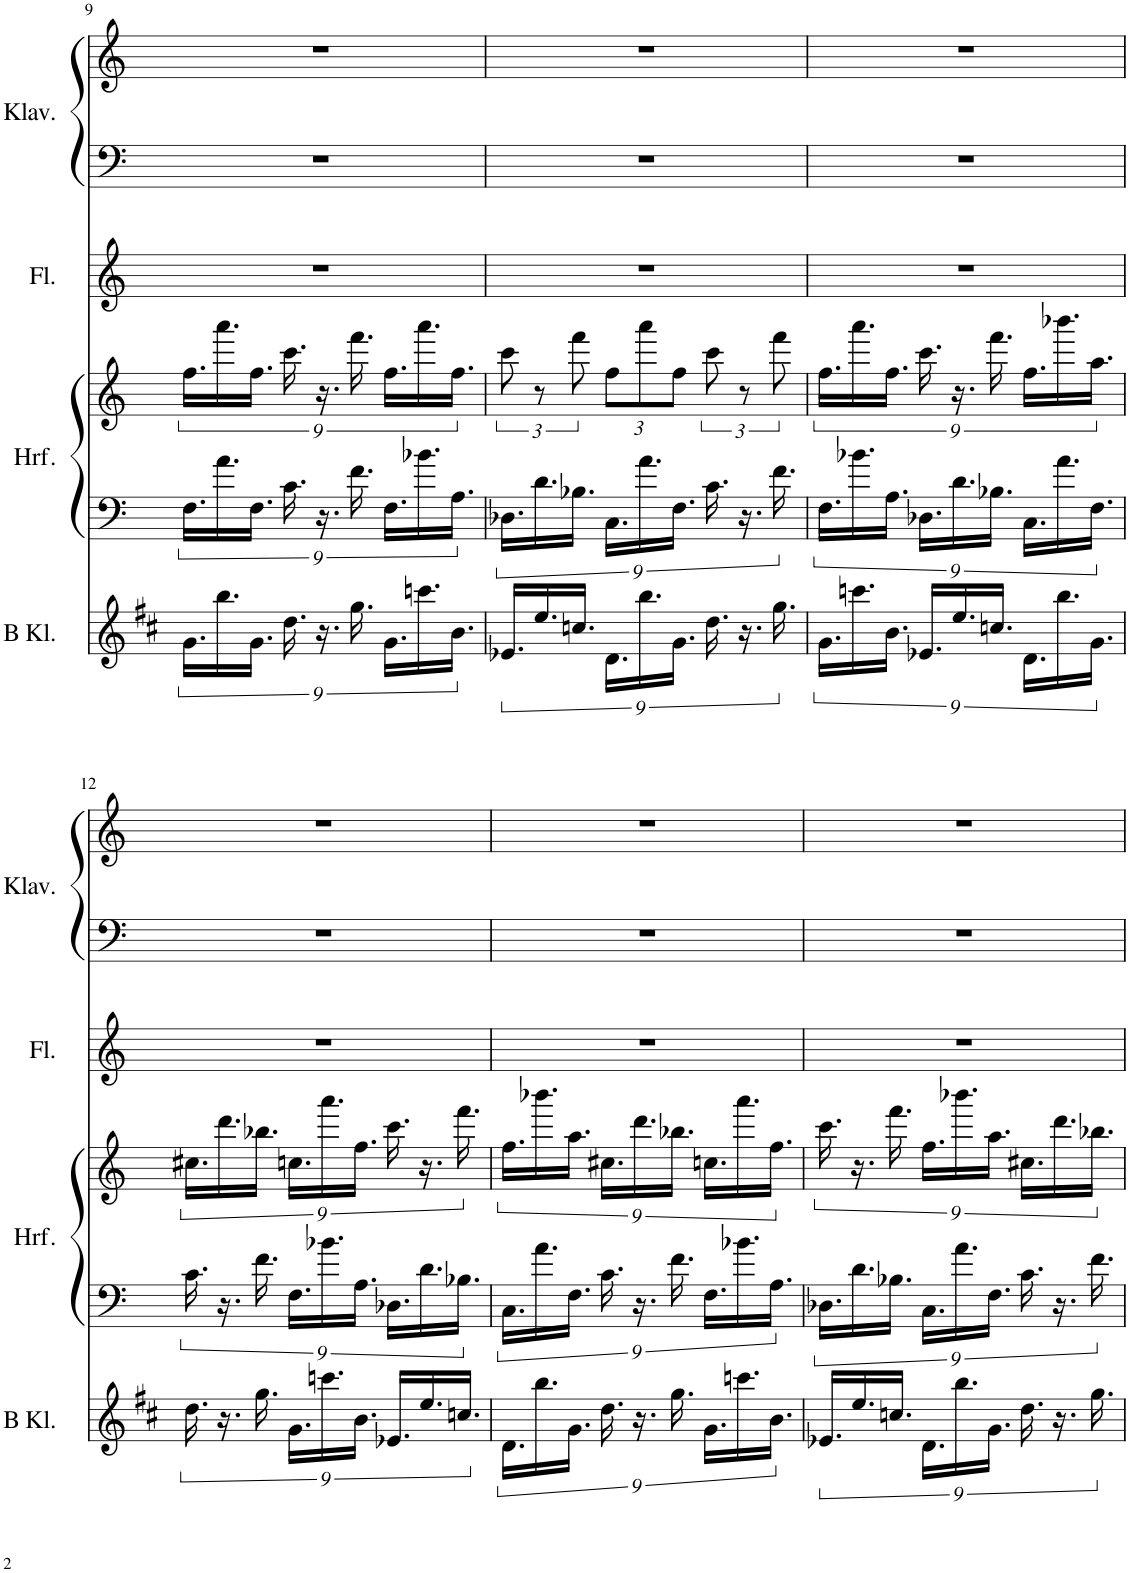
**kern	**kern	**kern	**kern	**kern	**kern
*part4	*part3	*part3	*part2	*part1	*part1
*staff6	*staff5	*staff4	*staff3	*staff2	*staff1
*I"Klarinette in B	*I"Harfe	*	*I"Flöte	*I"Klavier	*
*	*I'Hrf.	*	*I'Fl.	*I'Klav.	*
!!LO:PB:g=z
*clefG2	*clefF4	*clefG2	*clefG2	*clefF4	*clefG2
*Trd1c2	*	*	*	*	*
*k[f#c#]	*k[]	*k[]	*k[]	*k[]	*k[]
*M3/4	*M3/4	*M3/4	*M3/4	*M3/4	*M3/4
=9	=9	=9	=9	=9	=9
18.g\LL	18.F\LL	18.ff\LL	2.r	2.r	2.r
18.bb\	18.a\	18.aaa\	.	.	.
18.g\JJ	18.F\JJ	18.ff\JJ	.	.	.
18.dd\	18.c\	18.ccc\	.	.	.
18.r	18.r	18.r	.	.	.
18.gg\	18.f\	18.fff\	.	.	.
18.g\LL	18.F\LL	18.ff\LL	.	.	.
18.cccn\	18.b-X\	18.aaa\	.	.	.
18.b\JJ	18.A\JJ	18.ff\JJ	.	.	.
=10	=10	=10	=10	=10	=10
18.e-X/LL	18.D-X\LL	12ccc\	2.r	2.r	2.r
18.ee/	18.d\	12r	.	.	.
18.ccn/JJ	18.B-X\JJ	12fff\	.	.	.
*	*	*Xbrackettup	*	*	*
18.d\LL	18.C\LL	12ff\L	.	.	.
18.bb\	18.a\	12aaa\	.	.	.
18.g\JJ	18.F\JJ	12ff\J	.	.	.
*	*	*brackettup	*	*	*
18.dd\	18.c\	12ccc\	.	.	.
18.r	18.r	12r	.	.	.
18.gg\	18.f\	12fff\	.	.	.
=11	=11	=11	=11	=11	=11
18.g\LL	18.F\LL	18.ff\LL	2.r	2.r	2.r
18.cccn\	18.b-X\	18.aaa\	.	.	.
18.b\JJ	18.A\JJ	18.ff\JJ	.	.	.
18.e-X/LL	18.D-X\LL	18.ccc\	.	.	.
18.ee/	18.d\	18.r	.	.	.
18.ccn/JJ	18.B-X\JJ	18.fff\	.	.	.
18.d\LL	18.C\LL	18.ff\LL	.	.	.
18.bb\	18.a\	18.bbb-X\	.	.	.
18.g\JJ	18.F\JJ	18.aa\JJ	.	.	.
!!LO:LB:g=z
=12	=12	=12	=12	=12	=12
18.dd\	18.c\	18.cc#X\LL	2.r	2.r	2.r
18.r	18.r	18.ddd\	.	.	.
18.gg\	18.f\	18.bb-X\JJ	.	.	.
18.g\LL	18.F\LL	18.ccn\LL	.	.	.
18.cccn\	18.b-X\	18.aaa\	.	.	.
18.b\JJ	18.A\JJ	18.ff\JJ	.	.	.
18.e-X/LL	18.D-X\LL	18.ccc\	.	.	.
18.ee/	18.d\	18.r	.	.	.
18.ccn/JJ	18.B-X\JJ	18.fff\	.	.	.
=13	=13	=13	=13	=13	=13
18.d\LL	18.C\LL	18.ff\LL	2.r	2.r	2.r
18.bb\	18.a\	18.bbb-X\	.	.	.
18.g\JJ	18.F\JJ	18.aa\JJ	.	.	.
18.dd\	18.c\	18.cc#X\LL	.	.	.
18.r	18.r	18.ddd\	.	.	.
18.gg\	18.f\	18.bb-X\JJ	.	.	.
18.g\LL	18.F\LL	18.ccn\LL	.	.	.
18.cccn\	18.b-X\	18.aaa\	.	.	.
18.b\JJ	18.A\JJ	18.ff\JJ	.	.	.
=14	=14	=14	=14	=14	=14
18.e-X/LL	18.D-X\LL	18.ccc\	2.r	2.r	2.r
18.ee/	18.d\	18.r	.	.	.
18.ccn/JJ	18.B-X\JJ	18.fff\	.	.	.
18.d\LL	18.C\LL	18.ff\LL	.	.	.
18.bb\	18.a\	18.bbb-X\	.	.	.
18.g\JJ	18.F\JJ	18.aa\JJ	.	.	.
18.dd\	18.c\	18.cc#X\LL	.	.	.
18.r	18.r	18.ddd\	.	.	.
18.gg\	18.f\	18.bb-X\JJ	.	.	.
=	=	=	=	=	=
*-	*-	*-	*-	*-	*-
